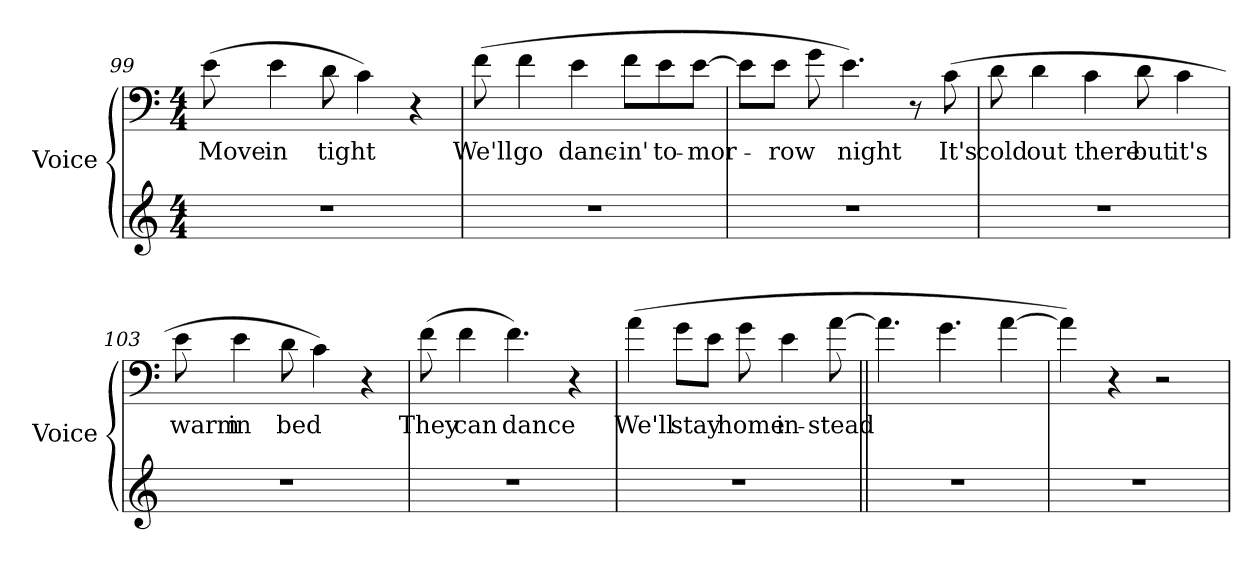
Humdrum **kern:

**kern	**kern	**text
*part2	*part1	*part1
*staff2	*staff1	*staff1
*I"Voice	*I"Voice	*
*I'Voice	*I'Voice	*
*clefG2	*clefF4	*
*k[]	*k[]	*
*C:	*C:	*
*M4/4	*M4/4	*
=99	=99	=99
!	!	!LO:LY:b:color=#000000
1r	(8ei\	Move
!	!	!LO:LY:b:color=#000000
.	4ei\	in
!	!	!LO:LY:b:color=#000000
.	8di\	tight
.	4ci\)	.
.	4r	.
=100	=100	=100
!	!	!LO:LY:b:color=#000000
1r	(8fi\	We'll
!	!	!LO:LY:b:color=#000000
.	4fi\	go
!	!	!LO:LY:b:color=#000000
.	4ei\	danc-
!	!	!LO:LY:b:color=#000000
.	8fi\L	-in'
!	!	!LO:LY:b:color=#000000
.	8ei\	to-
!	!	!LO:LY:b:color=#000000
.	[8ei\J	-mor-
=101	=101	=101
1r	8ei\L]	.
!	!	!LO:LY:b:color=#000000
.	8ei\J	-row
.	8gi\	.
!	!	!LO:LY:b:color=#000000
.	4.ei\)	night
.	8r	.
!	!	!LO:LY:b:color=#000000
.	(8ci\	It's
!!LO:LB:g=z
=102	=102	=102
!	!	!LO:LY:b:color=#000000
1r	8di\	cold
!	!	!LO:LY:b:color=#000000
.	4di\	out
!	!	!LO:LY:b:color=#000000
.	4ci\	there
!	!	!LO:LY:b:color=#000000
.	8di\	but
!	!	!LO:LY:b:color=#000000
.	4ci\	it's
=103	=103	=103
!	!	!LO:LY:b:color=#000000
1r	8ei\	warm
!	!	!LO:LY:b:color=#000000
.	4ei\	in
!	!	!LO:LY:b:color=#000000
.	8di\	bed
.	4ci\)	.
.	4r	.
=104	=104	=104
!	!	!LO:LY:b:color=#000000
1r	(8fi\	They
!	!	!LO:LY:b:color=#000000
.	4fi\	can
!	!	!LO:LY:b:color=#000000
.	4.fi\)	dance
.	4r	.
=105	=105	=105
!	!	!LO:LY:b:color=#000000
1r	(4ai\	We'll
!	!	!LO:LY:b:color=#000000
.	8gi\L	stay
.	8ei\J	.
!	!	!LO:LY:b:color=#000000
.	8gi\	home
!	!	!LO:LY:b:color=#000000
.	4ei\	in-
!	!	!LO:LY:b:color=#000000
.	[8ai\	-stead
!!LO:PB:g=z
=106||	=106||	=106||
1r	4.ai\]	.
.	4.gi\	.
.	[4ai\	.
=107	=107	=107
1r	4ai\])	.
.	4r	.
.	2r	.
=	=	=
*-	*-	*-
